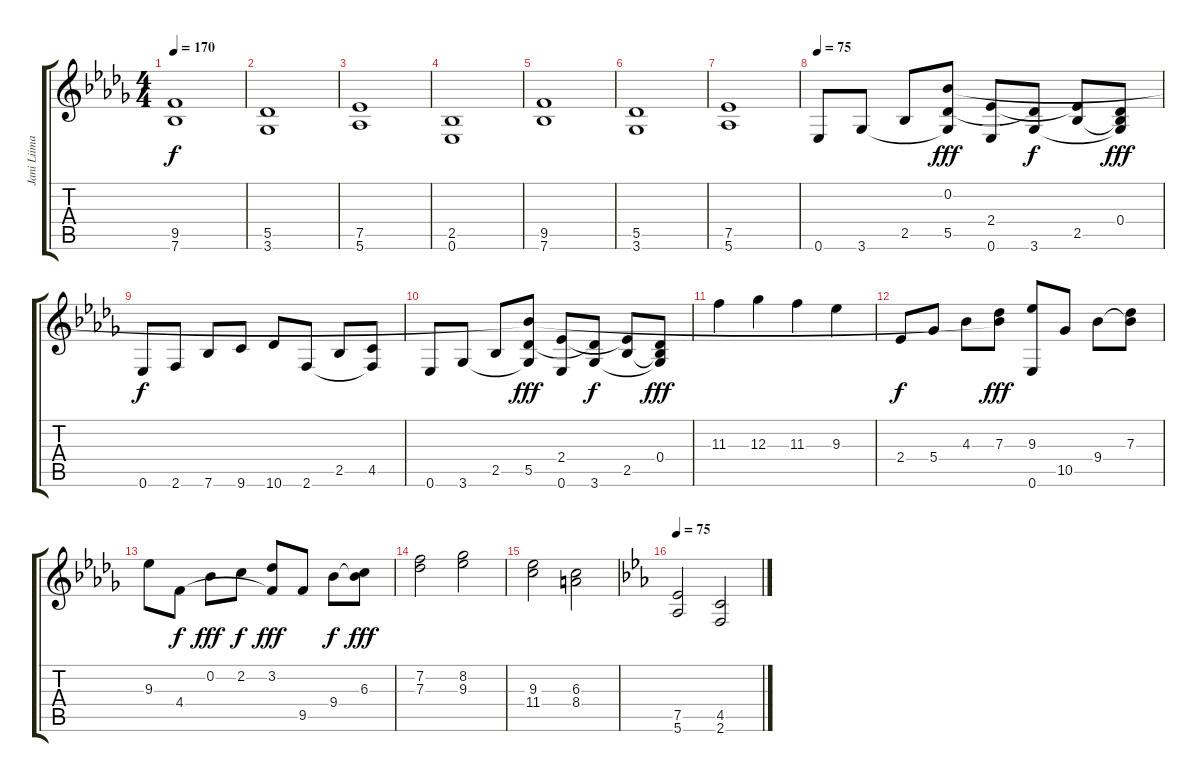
\track ("Jani Liimatainen (Rhythm Guitar)" "Jani Liima") {instrument overdrivenguitar}
\staff {score tabs}
\tuning (Eb4 Bb3 Gb3 Db3 Ab2 Eb2) {hide}
\ts (4 4)
\tempo 170
\clef g2
\ks db
(9.5 7.6).1{dy f} |
(5.5 3.6).1 |
(7.5 5.6).1 |
(2.5 0.6).1 |
(9.5 7.6).1 |
(5.5 3.6).1 |
(7.5 5.6).1 |
\tempo 75
0.6.8{instrument acousticguitarnylon} 3.6.8 2.5.8 (0.2 5.5 3.6{t}).8{dy fff} (2.4 0.6).8 (5.5{t} 3.6).8{dy f} (2.4{t} 2.5).8 (0.4 2.5{t} 3.6{t}).8{dy fff} |
0.6.8{dy f} 2.6.8 7.6.8 9.6.8 10.6.8 2.6.8 2.5.8 (4.5 2.6{t}).8 |
0.6.8{instrument acousticguitarnylon} 3.6.8 2.5.8 (0.2{t} 5.5 3.6{t}).8{dy fff} (2.4 0.6).8 (5.5{t} 3.6).8{dy f} (2.4{t} 2.5).8 (0.4 2.5{t} 3.6{t}).8{dy fff} |
11.3.4 12.3.4 11.3.4 9.3.4 |
2.4.8{dy f instrument acousticguitarnylon} 5.4.8 4.3.8 (0.2{t} 7.3).8{dy fff} (9.3 0.6).8 10.5.8 9.4.8 (7.3 9.4{t}).8 |
9.3.8 4.4.8{dy f} 0.2.8{dy fff} 2.2.8{dy f} (3.2 4.4{t}).8{dy fff} 9.5.8 9.4.8{dy f} (6.3 9.4{t}).8{dy fff} |
(7.2 7.3).2 (8.2 9.3).2 |
(9.3 11.4).2 (6.3 8.4).2 |
\tempo 75
\ks eb
(7.5 5.6).2{instrument distortionguitar} (4.5 2.6).2
